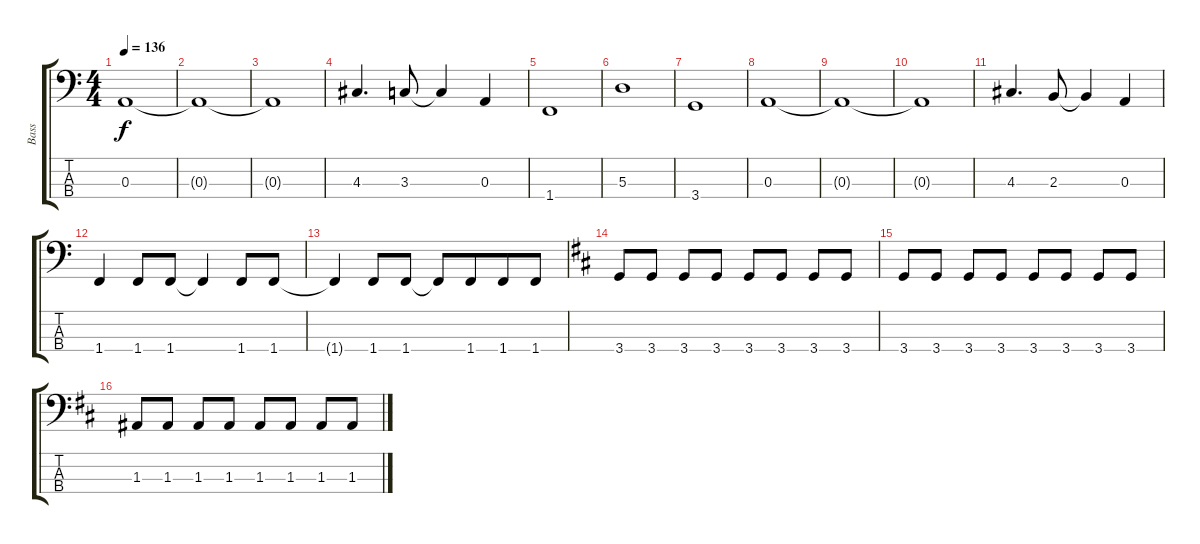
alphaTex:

\track ("Bass" "Bass") {instrument electricbassfinger}
\staff {score tabs}
\tuning (G2 D2 A1 E1) {hide}
\ts (4 4)
\tempo 136
\clef f4
\ks c
0.3.1{dy f} |
0.3{t}.1 |
0.3{t}.1 |
4.3.4{d} 3.3.8 3.3{t}.4 0.3.4 |
1.4.1 |
5.3.1 |
3.4.1 |
0.3.1 |
0.3{t}.1 |
0.3{t}.1 |
4.3.4{d} 2.3.8 2.3{t}.4 0.3.4 |
1.4.4 1.4.8 1.4.8 1.4{t}.4 1.4.8 1.4.8 |
1.4{t}.4 1.4.8 1.4.8 1.4{t}.8 1.4.8{beam merge} 1.4.8 1.4.8 |
\ks d
3.4.8 3.4.8 3.4.8 3.4.8 3.4.8 3.4.8 3.4.8 3.4.8 |
3.4.8 3.4.8 3.4.8 3.4.8 3.4.8 3.4.8 3.4.8 3.4.8 |
1.3.8 1.3.8 1.3.8 1.3.8 1.3.8 1.3.8 1.3.8 1.3.8
